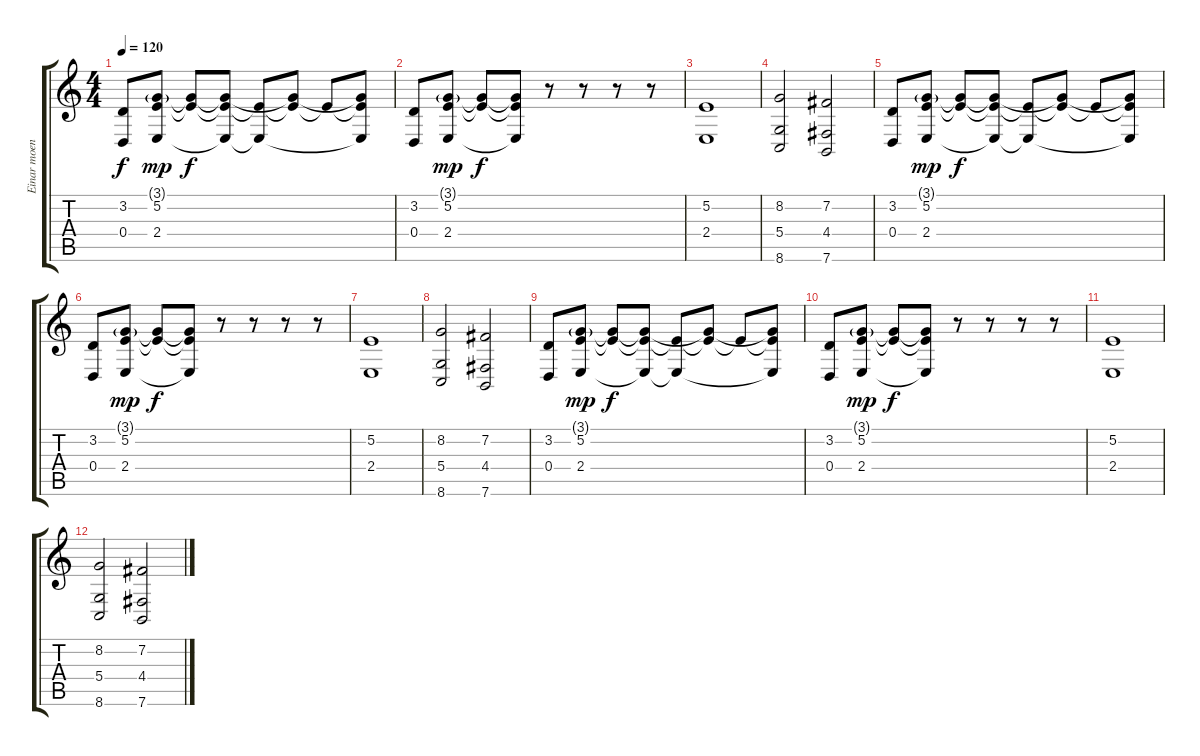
\track ("Einar moen" "Einar moen") {instrument acousticgrandpiano}
\staff {score tabs}
\tuning (E4 B3 G3 D3 A2 E2) {hide}
\ts (4 4)
\tempo 120
\clef g2
\ks c
(3.2 0.4).8{dy f instrument choiraahs} (3.1{g} 5.2 2.4).8{dy mp} (3.1{t} 5.2{t}).8{dy f} (3.1{t} 5.2{t} 2.4{t}).8 (5.2{t} 2.4{t}).8 (3.1{t} 5.2{t}).8 5.2{t}.8 (3.1{t} 5.2{t} 2.4{t}).8 |
(3.2 0.4).8{instrument choiraahs} (3.1{g} 5.2 2.4).8{dy mp} (3.1{t} 5.2{t}).8{dy f} (3.1{t} 5.2{t} 2.4{t}).8 r.8 r.8 r.8 r.8 |
(5.2 2.4).1 |
(8.2 5.4 8.6).2 (7.2 4.4 7.6).2 |
(3.2 0.4).8{instrument choiraahs} (3.1{g} 5.2 2.4).8{dy mp} (3.1{t} 5.2{t}).8{dy f} (3.1{t} 5.2{t} 2.4{t}).8 (5.2{t} 2.4{t}).8 (3.1{t} 5.2{t}).8 5.2{t}.8 (3.1{t} 5.2{t} 2.4{t}).8 |
(3.2 0.4).8{instrument choiraahs} (3.1{g} 5.2 2.4).8{dy mp} (3.1{t} 5.2{t}).8{dy f} (3.1{t} 5.2{t} 2.4{t}).8 r.8 r.8 r.8 r.8 |
(5.2 2.4).1 |
(8.2 5.4 8.6).2 (7.2 4.4 7.6).2 |
(3.2 0.4).8{instrument choiraahs} (3.1{g} 5.2 2.4).8{dy mp} (3.1{t} 5.2{t}).8{dy f} (3.1{t} 5.2{t} 2.4{t}).8 (5.2{t} 2.4{t}).8 (3.1{t} 5.2{t}).8 5.2{t}.8 (3.1{t} 5.2{t} 2.4{t}).8 |
(3.2 0.4).8{instrument choiraahs} (3.1{g} 5.2 2.4).8{dy mp} (3.1{t} 5.2{t}).8{dy f} (3.1{t} 5.2{t} 2.4{t}).8 r.8 r.8 r.8 r.8 |
(5.2 2.4).1 |
(8.2 5.4 8.6).2 (7.2 4.4 7.6).2
